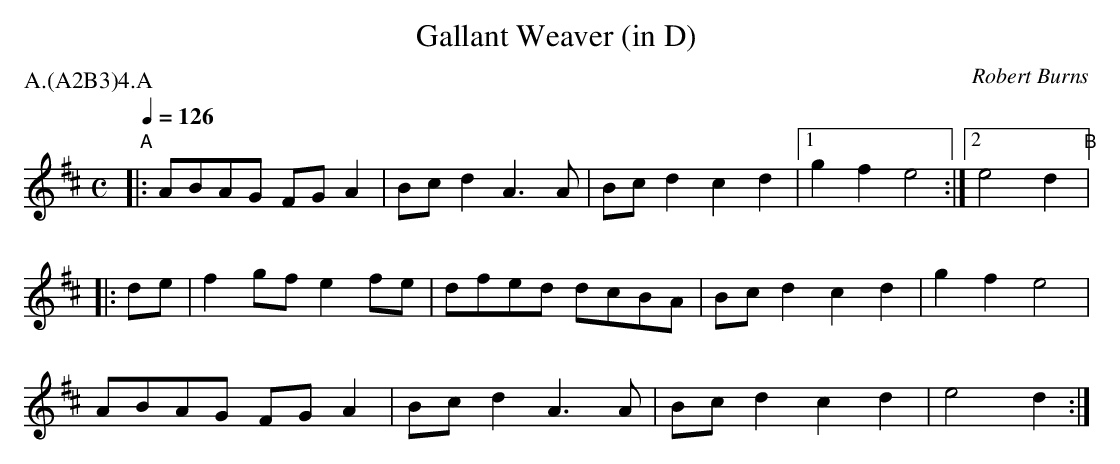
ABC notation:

X:1
T:Gallant Weaver (in D)
M:C
L:1/8
C:Robert Burns
P:A.(A2B3)4.A
Q:1/4=126
K:D
"A"|: ABAG FG A2 | Bc d2 A3 A | Bc d2 c2 d2 |1 g2 f2 e4 :|2 e4 d2 "B"|:
de | f2 gf e2 fe | dfed dcBA | Bc d2 c2 d2 | g2 f2 e4 |
 ABAG FG A2 | Bc d2 A3 A | Bc d2 c2 d2 | e4 d2 :|
